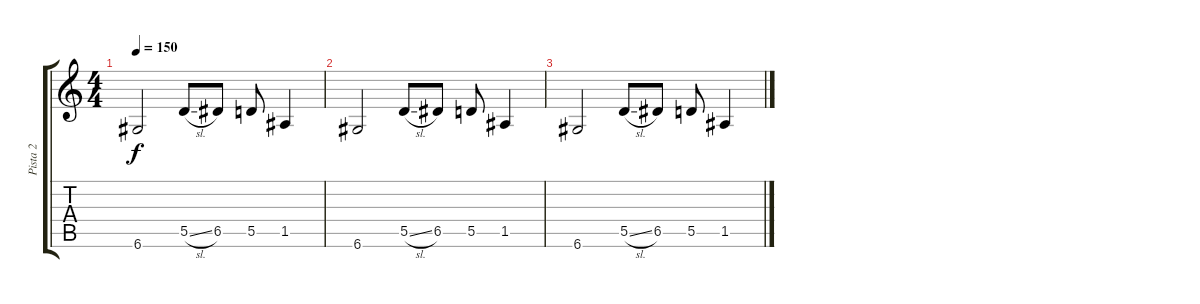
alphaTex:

\track ("Pista 2" "Pista 2") {instrument overdrivenguitar}
\staff {score tabs}
\tuning (E4 B3 G3 D3 A2 D2) {hide}
\ts (4 4)
\tempo 150
\clef g2
\ks c
6.6.2{dy f} 5.5{sl}.8 6.5.8 5.5.8 1.5.4 |
6.6.2 5.5{sl}.8 6.5.8 5.5.8 1.5.4 |
6.6.2 5.5{sl}.8 6.5.8 5.5.8 1.5.4
